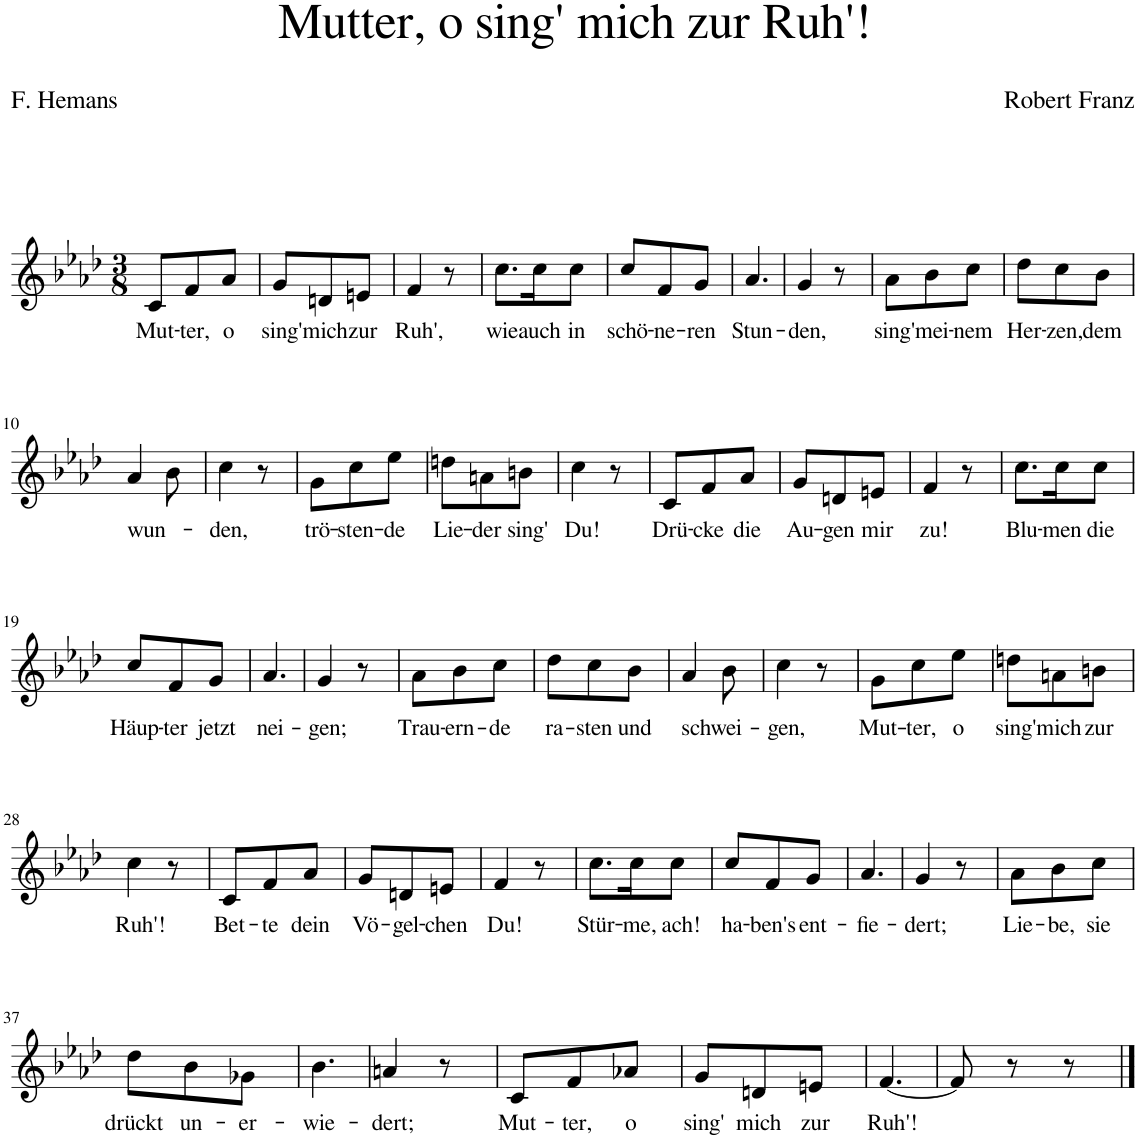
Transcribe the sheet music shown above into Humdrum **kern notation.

**kern	**text
*part1	*part1
*staff1	*staff1
*I"Piano	*
*I'Pno	*
*clefG2	*
*k[b-e-a-d-]	*
*M3/8	*
=1	=1
!	!LO:LY:b
8c/L	Mut-
!	!LO:LY:b
8f/	-ter,
!	!LO:LY:b
8a-/J	o
=2	=2
!	!LO:LY:b
8g/L	sing'
!	!LO:LY:b
8dn/	mich
!	!LO:LY:b
8en/J	zur
=3	=3
!	!LO:LY:b
4f/	Ruh',
8r	.
=4	=4
!	!LO:LY:b
8.cc\L	wie
!	!LO:LY:b
16cc\K	auch
!	!LO:LY:b
8cc\J	in
=5	=5
!	!LO:LY:b
8cc/L	schö-
!	!LO:LY:b
8f/	-ne-
!	!LO:LY:b
8g/J	-ren
=6	=6
!	!LO:LY:b
4.a-/	Stun-
=7	=7
!	!LO:LY:b
4g/	-den,
8r	.
=8	=8
!	!LO:LY:b
8a-\L	sing'
!	!LO:LY:b
8b-\	mei-
!	!LO:LY:b
8cc\J	-nem
=9	=9
!	!LO:LY:b
8dd-\L	Her-
!	!LO:LY:b
8cc\	-zen,
!	!LO:LY:b
8b-\J	dem
!!LO:LB:g=z
=10	=10
!	!LO:LY:b
4a-/	wun-
8b-\	.
=11	=11
!	!LO:LY:b
4cc\	-den,
8r	.
=12	=12
!	!LO:LY:b
8g\L	trö-
!	!LO:LY:b
8cc\	-sten-
!	!LO:LY:b
8ee-\J	-de
=13	=13
!	!LO:LY:b
8ddn\L	Lie-
!	!LO:LY:b
8an\	-der
!	!LO:LY:b
8bn\J	sing'
=14	=14
!	!LO:LY:b
4cc\	Du!
8r	.
=15	=15
!	!LO:LY:b
8c/L	Drü-
!	!LO:LY:b
8f/	-cke
!	!LO:LY:b
8a-/J	die
=16	=16
!	!LO:LY:b
8g/L	Au-
!	!LO:LY:b
8dn/	-gen
!	!LO:LY:b
8en/J	mir
=17	=17
!	!LO:LY:b
4f/	zu!
8r	.
=18	=18
!	!LO:LY:b
8.cc\L	Blu-
!	!LO:LY:b
16cc\K	-men
!	!LO:LY:b
8cc\J	die
!!LO:LB:g=z
=19	=19
!	!LO:LY:b
8cc/L	Häup-
!	!LO:LY:b
8f/	-ter
!	!LO:LY:b
8g/J	jetzt
=20	=20
!	!LO:LY:b
4.a-/	nei-
=21	=21
!	!LO:LY:b
4g/	-gen;
8r	.
=22	=22
!	!LO:LY:b
8a-\L	Trau-
!	!LO:LY:b
8b-\	-ern-
!	!LO:LY:b
8cc\J	-de
=23	=23
!	!LO:LY:b
8dd-\L	ra-
!	!LO:LY:b
8cc\	-sten
!	!LO:LY:b
8b-\J	und
=24	=24
!	!LO:LY:b
4a-/	schwei-
8b-\	.
=25	=25
!	!LO:LY:b
4cc\	-gen,
8r	.
=26	=26
!	!LO:LY:b
8g\L	Mut-
!	!LO:LY:b
8cc\	-ter,
!	!LO:LY:b
8ee-\J	o
=27	=27
!	!LO:LY:b
8ddn\L	sing'
!	!LO:LY:b
8an\	mich
!	!LO:LY:b
8bn\J	zur
!!LO:LB:g=z
=28	=28
!	!LO:LY:b
4cc\	Ruh'!
8r	.
=29	=29
!	!LO:LY:b
8c/L	Bet-
!	!LO:LY:b
8f/	-te
!	!LO:LY:b
8a-/J	dein
=30	=30
!	!LO:LY:b
8g/L	Vö-
!	!LO:LY:b
8dn/	-gel-
!	!LO:LY:b
8en/J	-chen
=31	=31
!	!LO:LY:b
4f/	Du!
8r	.
=32	=32
!	!LO:LY:b
8.cc\L	Stür-
!	!LO:LY:b
16cc\K	-me,
!	!LO:LY:b
8cc\J	ach!
=33	=33
!	!LO:LY:b
8cc/L	ha-
!	!LO:LY:b
8f/	-ben's
!	!LO:LY:b
8g/J	ent-
=34	=34
!	!LO:LY:b
4.a-/	-fie-
=35	=35
!	!LO:LY:b
4g/	-dert;
8r	.
=36	=36
!	!LO:LY:b
8a-\L	Lie-
!	!LO:LY:b
8b-\	-be,
!	!LO:LY:b
8cc\J	sie
!!LO:LB:g=z
=37	=37
!	!LO:LY:b
8dd-\L	drückt
!	!LO:LY:b
8b-\	un-
!	!LO:LY:b
8g-X\J	-er-
=38	=38
!	!LO:LY:b
4.b-\	-wie-
=39	=39
!	!LO:LY:b
4an/	-dert;
8r	.
=40	=40
!	!LO:LY:b
8c/L	Mut-
!	!LO:LY:b
8f/	-ter,
!	!LO:LY:b
8a-X/J	o
=41	=41
!	!LO:LY:b
8g/L	sing'
!	!LO:LY:b
8dn/	mich
!	!LO:LY:b
8en/J	zur
=42	=42
!	!LO:LY:b
[4.f/	Ruh'!
=43	=43
8f/]	.
8r	.
8r	.
==	==
*-	*-
